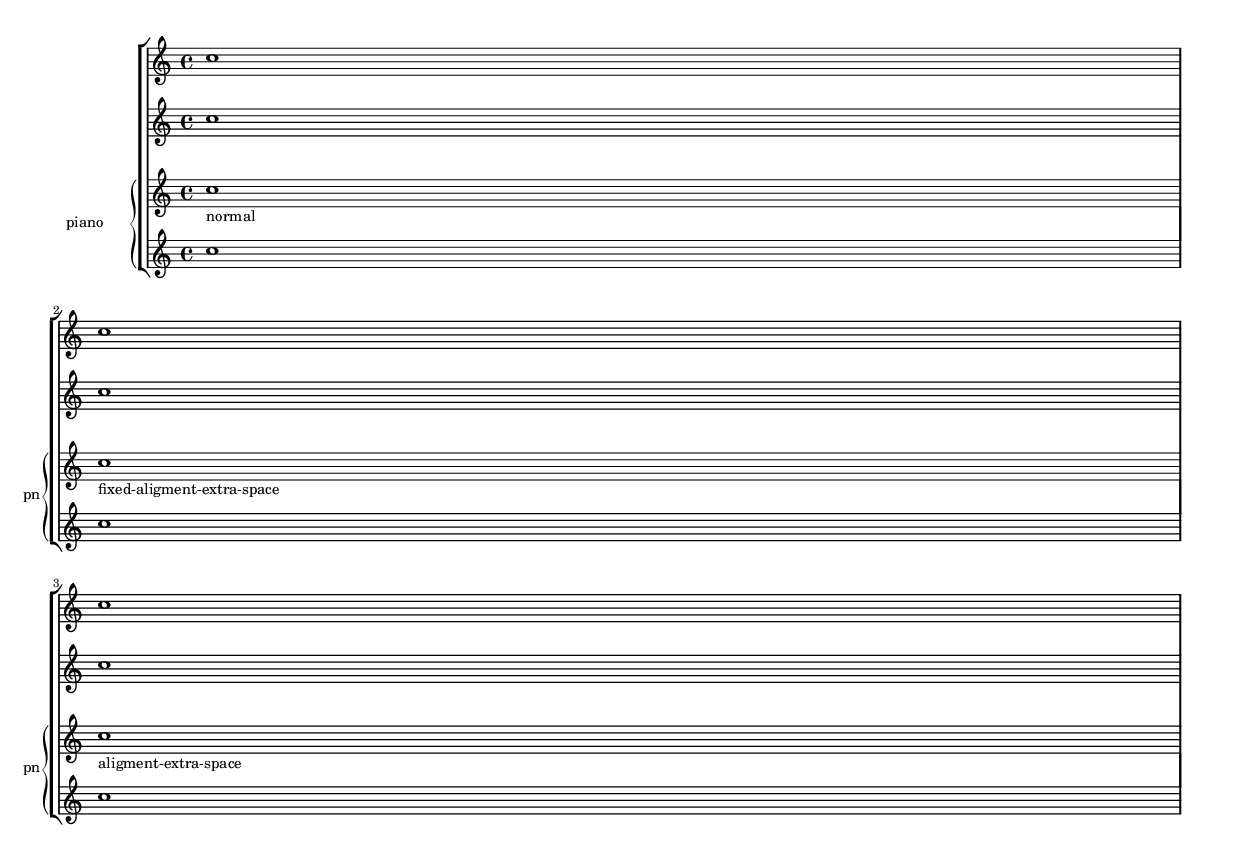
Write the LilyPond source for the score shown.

%%  Do not edit this file; it is auto-generated from LSR!
\version "2.11.23"

\header { texidoc = "
By setting properties in @code{NonMusicalPaperColumn}, vertical spacing
of alignments can be adjusted per system.


By setting @code{alignment-extra-space} or
@code{fixed-alignment-extra-space} an individual system may be
stretched vertically.


For technical reasons, @code{\overrideProperty} has to be used for
setting properties on individual objects. @code{\override} in a
@code{\context} block may still be used for global overrides. 
" }

#(set-global-staff-size 13)

\relative c''
\new StaffGroup <<
  \new Staff {
    c1\break 
    c\break 
    c\break
  }
  \new Staff { 
    c1 c c 
  }
  \new PianoStaff <<
    \new Voice  {
      \set PianoStaff.instrumentName = #"piano"
      \set PianoStaff.shortInstrumentName = #"pn"
      c1_"normal"
      
      \overrideProperty
        #"Score.NonMusicalPaperColumn"
        #'line-break-system-details
        #'((fixed-alignment-extra-space . 15))
      c_"fixed-aligment-extra-space"

      \overrideProperty
        #"Score.NonMusicalPaperColumn"
        #'line-break-system-details
        #'((alignment-extra-space . 15))
      c_"aligment-extra-space"
    }
    { c1 c c }
  >>
>>


